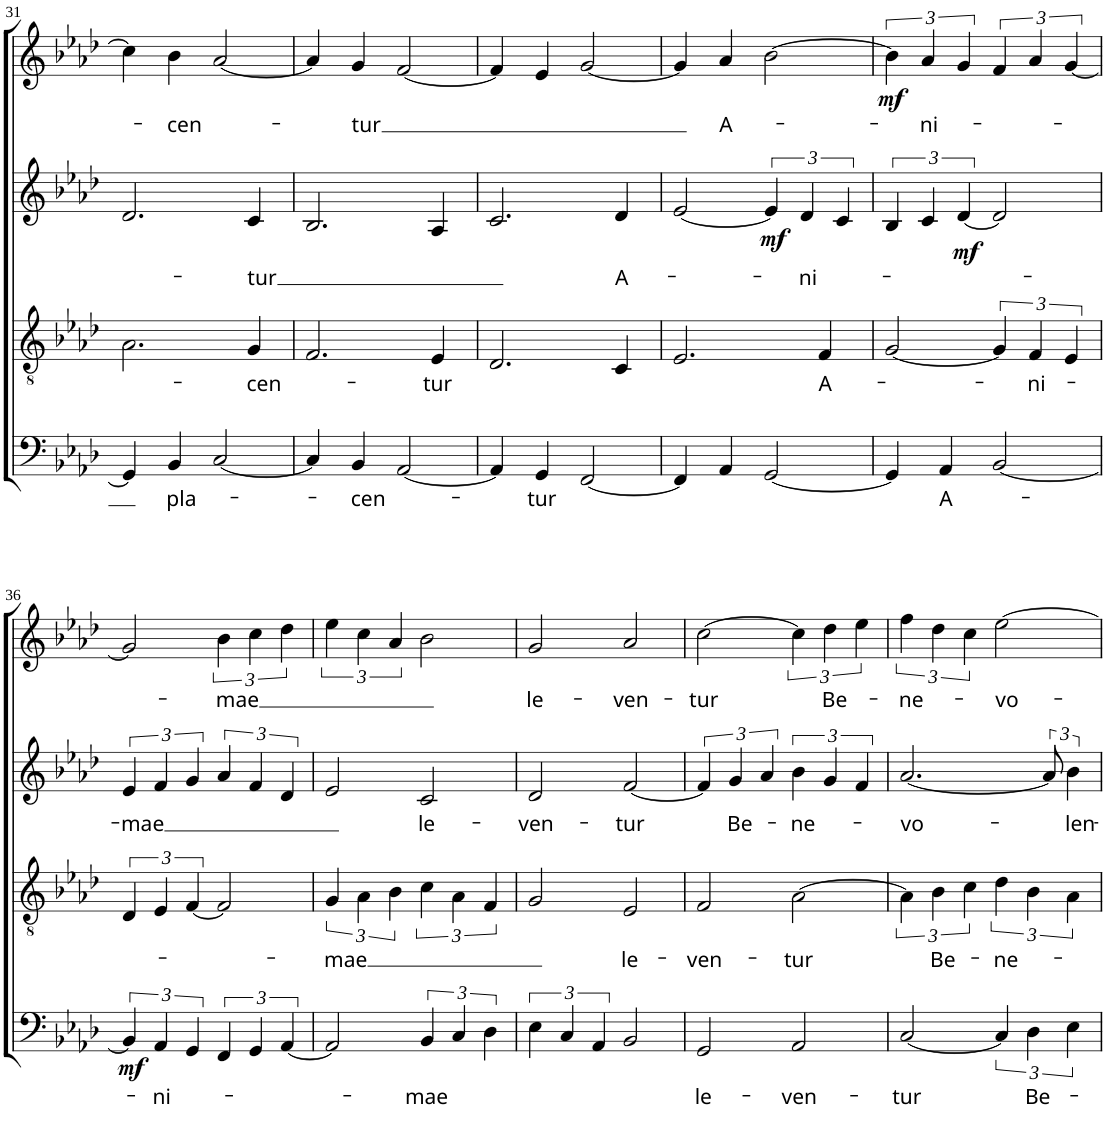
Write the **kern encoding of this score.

**kern	**text	**dynam	**kern	**text	**kern	**text	**dynam	**kern	**text	**dynam
*part4	*part4	*part4	*part3	*part3	*part2	*part2	*part2	*part1	*part1	*part1
*staff4	*staff4	*staff4	*staff3	*staff3	*staff2	*staff2	*staff2	*staff1	*staff1	*staff1
*I"Basse	*	*	*I"Ténor	*	*I"Alto	*	*	*I"Soprano	*	*
*I'B	*	*	*I'T	*	*I'A	*	*	*I'S	*	*
!!LO:PB:g=z
*clefF4	*	*	*clefGv2	*	*clefG2	*	*	*clefG2	*	*
*k[b-e-a-d-]	*	*	*k[b-e-a-d-]	*	*k[b-e-a-d-]	*	*	*k[b-e-a-d-]	*	*
*A-:	*	*	*A-:	*	*A-:	*	*	*A-:	*	*
*M4/4	*	*	*M4/4	*	*M4/4	*	*	*M4/4	*	*
=31	=31	=31	=31	=31	=31	=31	=31	=31	=31	=31
4GG/]	.	.	2.A-\	.	2.d-/	.	.	4cc\]	.	.
!	!LO:LY:b	!	!	!	!	!	!	!	!LO:LY:b	!
4BB-/	pla-	.	.	.	.	.	.	4b-\	-cen-	.
[2C/	.	.	.	.	.	.	.	[2a-/	.	.
!	!	!	!	!LO:LY:b	!	!LO:LY:b	!	!	!	!
.	.	.	4G/	-cen-	4c/	-tur	.	.	.	.
=32	=32	=32	=32	=32	=32	=32	=32	=32	=32	=32
4C/]	.	.	2.F/	.	2.B-/	.	.	4a-/]	.	.
!	!LO:LY:b	!	!	!	!	!	!	!	!LO:LY:b	!
4BB-/	-cen-	.	.	.	.	.	.	4g/	-tur	.
[2AA-/	.	.	.	.	.	.	.	[2f/	.	.
!	!	!	!	!LO:LY:b	!	!	!	!	!	!
.	.	.	4E-/	-tur	4A-/	.	.	.	.	.
=33	=33	=33	=33	=33	=33	=33	=33	=33	=33	=33
4AA-/]	.	.	2.D-/	.	2.c/	.	.	4f/]	.	.
!	!LO:LY:b	!	!	!	!	!	!	!	!	!
4GG/	-tur	.	.	.	.	.	.	4e-/	.	.
[2FF/	.	.	.	.	.	.	.	[2g/	.	.
!	!	!	!	!	!	!LO:LY:b	!	!	!	!
.	.	.	4C/	.	4d-/	A-	.	.	.	.
=34	=34	=34	=34	=34	=34	=34	=34	=34	=34	=34
4FF/]	.	.	2.E-/	.	[2e-/	.	.	4g/]	.	.
!	!	!	!	!	!	!	!	!	!LO:LY:b	!
4AA-/	.	.	.	.	.	.	.	4a-/	A-	.
!	!	!	!	!	!	!	!LO:DY:b	!	!	!
[2GG/	.	.	.	.	6e-/]	.	mf	[2b-\	.	.
!	!	!	!	!	!	!LO:LY:b	!	!	!	!
.	.	.	.	.	6d-/	-ni-	.	.	.	.
!	!	!	!	!LO:LY:b	!	!	!	!	!	!
.	.	.	4F/	A-	.	.	.	.	.	.
.	.	.	.	.	6c/	.	.	.	.	.
=35	=35	=35	=35	=35	=35	=35	=35	=35	=35	=35
!	!	!	!	!	!	!	!	!	!	!LO:DY:b
4GG/]	.	.	[2G/	.	6B-/	.	.	6b-\]	.	mf
!	!	!	!	!	!	!	!	!	!LO:LY:b	!
.	.	.	.	.	6c/	.	.	6a-/	-ni-	.
!	!LO:LY:b	!	!	!	!	!	!	!	!	!
4AA-/	A-	.	.	.	.	.	.	.	.	.
!	!	!	!	!	!	!	!LO:DY:b	!	!	!
.	.	.	.	.	[6d-/	.	mf	6g/	.	.
[2BB-/	.	.	6G/]	.	2d-/]	.	.	6f/	.	.
!	!	!	!	!LO:LY:b	!	!	!	!	!	!
.	.	.	6F/	-ni-	.	.	.	6a-/	.	.
.	.	.	6E-/	.	.	.	.	[6g/	.	.
!!LO:LB:g=z
=36	=36	=36	=36	=36	=36	=36	=36	=36	=36	=36
!	!	!LO:DY:b	!	!	!	!LO:LY:b	!	!	!	!
6BB-/]	.	mf	6D-/	.	6e-/	-mae	.	2g/]	.	.
!	!LO:LY:b	!	!	!	!	!	!	!	!	!
6AA-/	-ni-	.	6E-/	.	6f/	.	.	.	.	.
6GG/	.	.	[6F/	.	6g/	.	.	.	.	.
!	!	!	!	!	!	!	!	!	!LO:LY:b	!
6FF/	.	.	2F/]	.	6a-/	.	.	6b-\	-mae	.
6GG/	.	.	.	.	6f/	.	.	6cc\	.	.
[6AA-/	.	.	.	.	6d-/	.	.	6dd-\	.	.
=37	=37	=37	=37	=37	=37	=37	=37	=37	=37	=37
!	!	!	!	!LO:LY:b	!	!	!	!	!	!
2AA-/]	.	.	6G/	-mae	2e-/	.	.	6ee-\	.	.
.	.	.	6A-\	.	.	.	.	6cc\	.	.
.	.	.	6B-\	.	.	.	.	6a-/	.	.
!	!LO:LY:b	!	!	!	!	!LO:LY:b	!	!	!	!
6BB-/	-mae	.	6c\	.	2c/	le-	.	2b-\	.	.
6C/	.	.	6A-\	.	.	.	.	.	.	.
6D-\	.	.	6F/	.	.	.	.	.	.	.
=38	=38	=38	=38	=38	=38	=38	=38	=38	=38	=38
!	!	!	!	!	!	!LO:LY:b	!	!	!LO:LY:b	!
6E-\	.	.	2G/	.	2d-/	-ven-	.	2g/	le-	.
6C/	.	.	.	.	.	.	.	.	.	.
6AA-/	.	.	.	.	.	.	.	.	.	.
!	!	!	!	!LO:LY:b	!	!LO:LY:b	!	!	!LO:LY:b	!
2BB-/	.	.	2E-/	le-	[2f/	-tur	.	2a-/	-ven-	.
=39	=39	=39	=39	=39	=39	=39	=39	=39	=39	=39
!	!LO:LY:b	!	!	!LO:LY:b	!	!	!	!	!LO:LY:b	!
2GG/	le-	.	2F/	-ven-	6f/]	.	.	[2cc\	-tur	.
!	!	!	!	!	!	!LO:LY:b	!	!	!	!
.	.	.	.	.	6g/	Be-	.	.	.	.
.	.	.	.	.	6a-/	.	.	.	.	.
!	!LO:LY:b	!	!	!LO:LY:b	!	!LO:LY:b	!	!	!	!
2AA-/	-ven-	.	[2A-\	-tur	6b-\	-ne-	.	6cc\]	.	.
!	!	!	!	!	!	!	!	!	!LO:LY:b	!
.	.	.	.	.	6g/	.	.	6dd-\	Be-	.
.	.	.	.	.	6f/	.	.	6ee-\	.	.
=40	=40	=40	=40	=40	=40	=40	=40	=40	=40	=40
!	!LO:LY:b	!	!	!	!	!LO:LY:b	!	!	!LO:LY:b	!
[2C/	-tur	.	6A-\]	.	[2.a-/	-vo-	.	6ff\	-ne-	.
!	!	!	!	!LO:LY:b	!	!	!	!	!	!
.	.	.	6B-\	Be-	.	.	.	6dd-\	.	.
.	.	.	6c\	.	.	.	.	6cc\	.	.
!	!	!	!	!LO:LY:b	!	!	!	!	!LO:LY:b	!
6C/]	.	.	6d-\	-ne-	.	.	.	[2ee-\	-vo-	.
!	!LO:LY:b	!	!	!	!	!	!	!	!	!
6D-\	Be-	.	6B-\	.	.	.	.	.	.	.
.	.	.	.	.	12a-/]	.	.	.	.	.
!	!	!	!	!	!	!LO:LY:b	!	!	!	!
6E-\	.	.	6A-\	.	6b-\	-len-	.	.	.	.
=	=	=	=	=	=	=	=	=	=	=
*-	*-	*-	*-	*-	*-	*-	*-	*-	*-	*-
